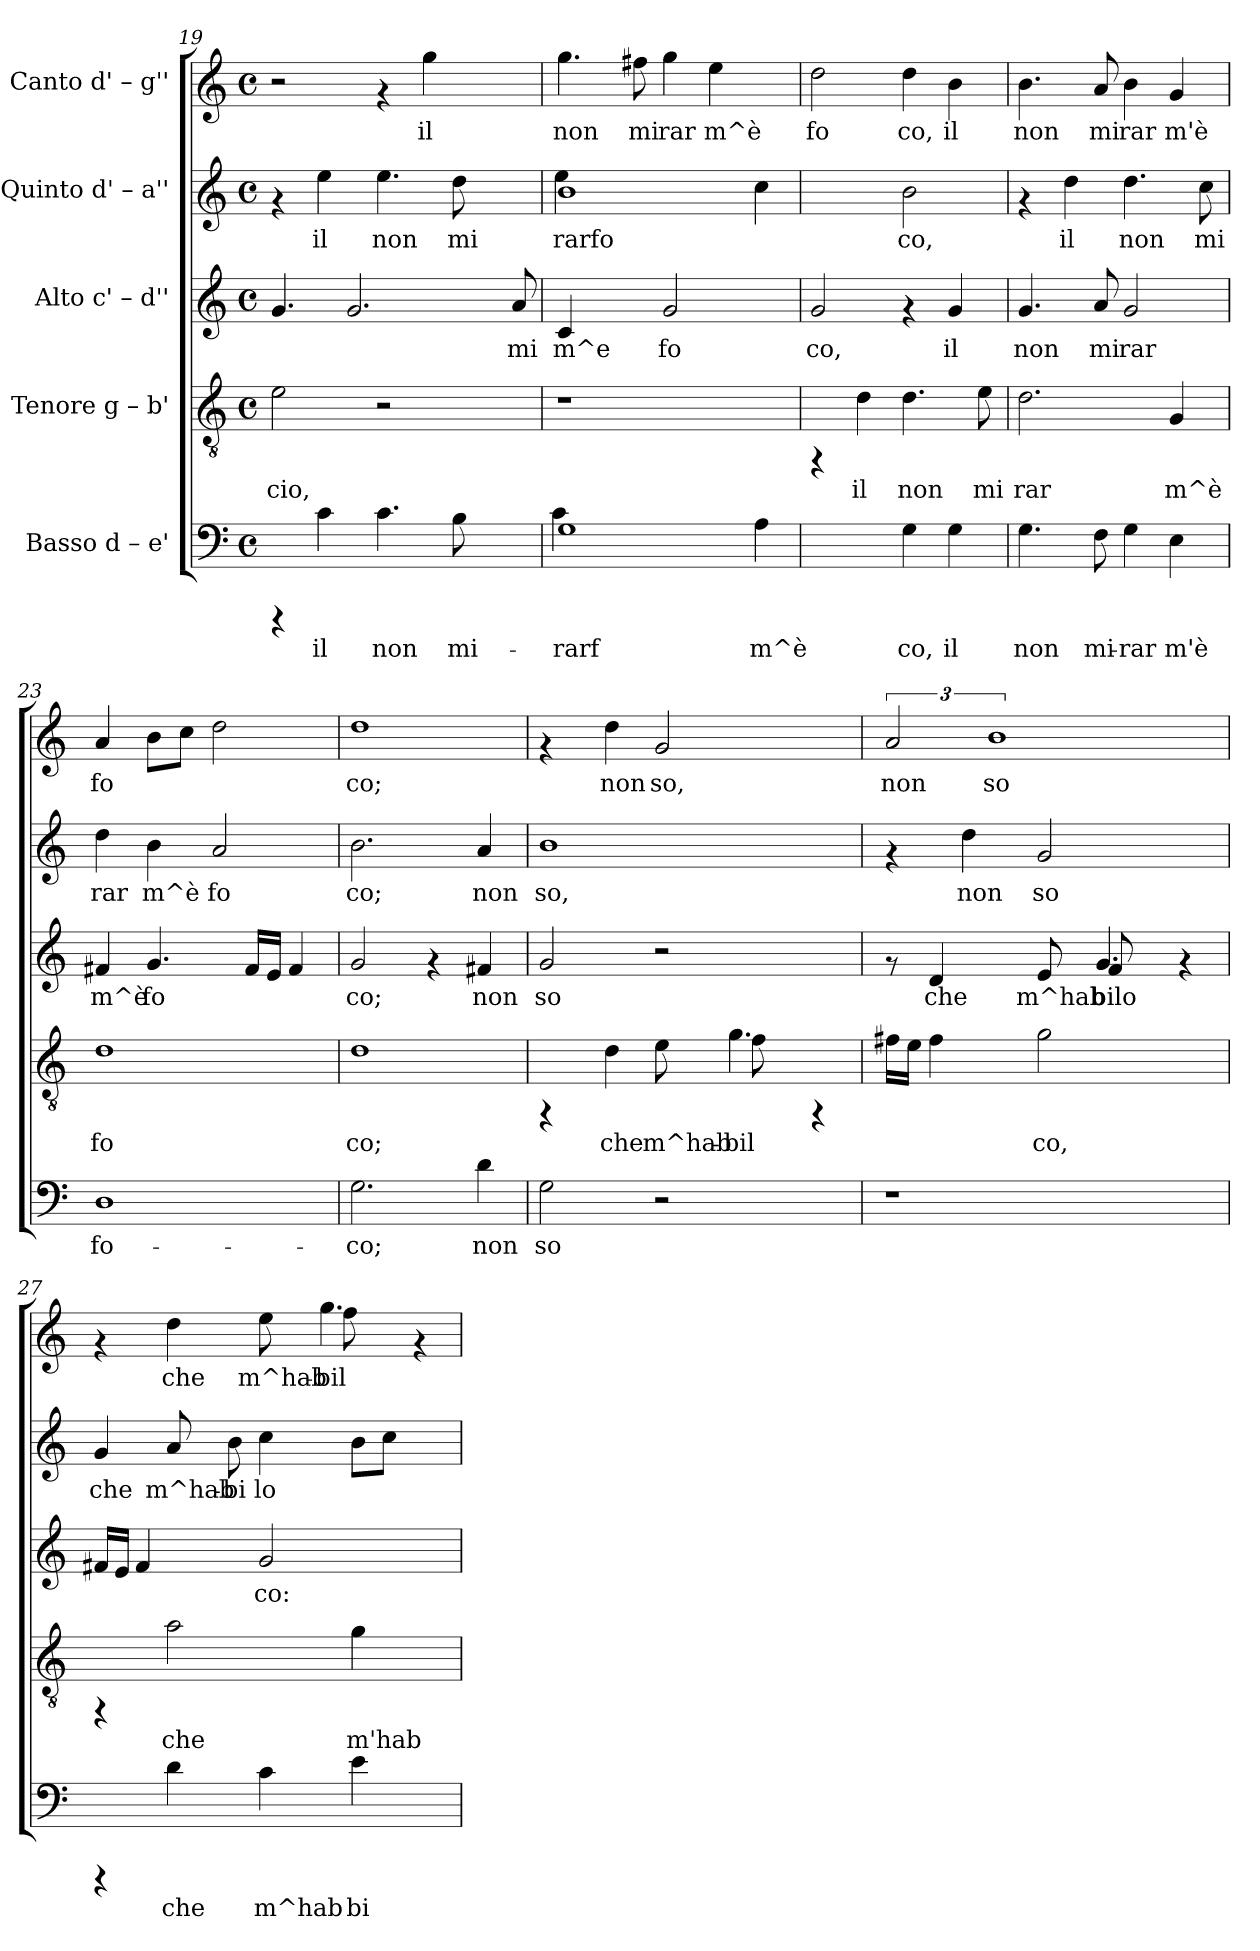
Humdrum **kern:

**kern	**text	**kern	**text	**kern	**text	**kern	**text	**kern	**text
*part5	*part5	*part4	*part4	*part3	*part3	*part2	*part2	*part1	*part1
*staff5	*staff5	*staff4	*staff4	*staff3	*staff3	*staff2	*staff2	*staff1	*staff1
*I"Basso  d – e'	*	*I"Tenore  g – b'	*	*I"Alto  c' – d''	*	*I"Quinto  d' – a''	*	*I"Canto  d' – g''	*
*clefF4	*	*clefGv2	*	*clefG2	*	*clefG2	*	*clefG2	*
*k[]	*	*k[]	*	*k[]	*	*k[]	*	*k[]	*
*C:	*	*C:	*	*C:	*	*C:	*	*C:	*
*M4/4	*	*M4/4	*	*M4/4	*	*M4/4	*	*M4/4	*
*met(c)	*	*met(c)	*	*met(c)	*	*met(c)	*	*met(c)	*
=19	=19	=19	=19	=19	=19	=19	=19	=19	=19
!	!	!	!LO:LY:b:rj	!	!	!	!	!	!
4rCCC	.	2e\	cio,	4.g/	.	4rf	.	2r	.
!	!LO:LY:b:rj	!	!	!	!	!	!LO:LY:b:rj	!	!
4c\	il	.	.	.	.	4ee\	il	.	.
.	.	.	.	2.g/	.	.	.	.	.
!	!LO:LY:b:rj	!	!	!	!	!	!LO:LY:b:rj	!	!
4.c\	non	2r	.	.	.	4.ee\	non	4rf	.
!	!	!	!	!	!	!	!	!	!LO:LY:b:rj
.	.	.	.	.	.	.	.	4gg\	il
!	!LO:LY:b:rj	!	!	!	!	!	!LO:LY:b:rj	!	!
8B\	mi-	.	.	.	.	8dd\	mi	.	.
4ryy	.	4ryy	.	.	.	4ryy	.	4ryy	.
!	!	!	!	!	!LO:LY:b:rj	!	!	!	!
.	.	.	.	8a/	mi	.	.	.	.
=20	=20	=20	=20	=20	=20	=20	=20	=20	=20
*^	*	*	*	*	*	*	*	*	*
!	!	!LO:LY:b:rj	!	!	!	!LO:LY:b:rj	!	!LO:LY:b:rj	!	!LO:LY:b:rj
*	*	*	*	*	*	*	*^	*	*	*
1G	4c\	-rarf	1r	.	4c/	m^e	1b	4ee\	rarfo	4.gg\	non
.	1ryy	.	.	.	4ryy	.	.	1ryy	.	.	.
!	!	!	!	!	!	!	!	!	!	!	!LO:LY:b:rj
.	.	.	.	.	.	.	.	.	.	8ff#X\	mi
!	!	!	!	!	!	!LO:LY:b:rj	!	!	!	!	!LO:LY:b:rj
.	.	.	.	.	2g/	fo	.	.	.	4gg\	rar
!	!	!	!	!	!	!	!	!	!	!	!LO:LY:b:rj
.	.	.	.	.	.	.	.	.	.	4ee\	m^è
!	!	!LO:LY:b:rj	!	!	!	!	!	!	!LO:LY:b:rj	!	!
4A\	.	m^è	4ryy	.	4ryy	.	4cc\	.	.	4ryy	.
*v	*v	*	*	*	*	*	*v	*v	*	*	*
=21	=21	=21	=21	=21	=21	=21	=21	=21	=21
!	!	!	!	!	!LO:LY:b:rj	!	!	!	!LO:LY:b:rj
2ryy	.	4rFF	.	2g/	co,	2ryy	.	2dd\	fo
!	!	!	!LO:LY:b:rj	!	!	!	!	!	!
.	.	4d\	il	.	.	.	.	.	.
!	!LO:LY:b:rj	!	!LO:LY:b:rj	!	!	!	!LO:LY:b:rj	!	!LO:LY:b:rj
4G\	co,	4.d\	non	4rf	.	2b\	co,	4dd\	co,
!	!LO:LY:b:rj	!	!	!	!LO:LY:b:rj	!	!	!	!LO:LY:b:rj
4G\	il	.	.	4g/	il	.	.	4b\	il
!	!	!	!LO:LY:b:rj	!	!	!	!	!	!
.	.	8e\	mi	.	.	.	.	.	.
=22	=22	=22	=22	=22	=22	=22	=22	=22	=22
!	!LO:LY:b:rj	!	!LO:LY:b:rj	!	!LO:LY:b:rj	!	!	!	!LO:LY:b:rj
4.G\	non	2.d\	rar	4.g/	non	4rf	.	4.b\	non
!	!	!	!	!	!	!	!LO:LY:b:rj	!	!
.	.	.	.	.	.	4dd\	il	.	.
!	!LO:LY:b:rj	!	!	!	!LO:LY:b:rj	!	!	!	!LO:LY:b:rj
8F\	mi-	.	.	8a/	mi	.	.	8a/	mi
!	!LO:LY:b:rj	!	!	!	!LO:LY:b:rj	!	!LO:LY:b:rj	!	!LO:LY:b:rj
4G\	-rar	.	.	2g/	rar	4.dd\	non	4b\	rar
!	!LO:LY:b:rj	!	!LO:LY:b:rj	!	!	!	!	!	!LO:LY:b:rj
4E\	m'è	4G/	m^è	.	.	.	.	4g/	m'è
!	!	!	!	!	!	!	!LO:LY:b:rj	!	!
.	.	.	.	.	.	8cc\	mi	.	.
=23	=23	=23	=23	=23	=23	=23	=23	=23	=23
!	!LO:LY:b:rj	!	!LO:LY:b:rj	!	!LO:LY:b:rj	!	!LO:LY:b:rj	!	!LO:LY:b:rj
1D	fo-	1d	fo	4f#X/	m^è	4dd\	rar	4a/	fo
!	!	!	!	!	!LO:LY:b:rj	!	!LO:LY:b:rj	!	!LO:LY:b:rj
.	.	.	.	4.g/	fo	4b\	m^è	8b\L	.
!	!	!	!	!	!	!	!	!	!LO:LY:b:rj
.	.	.	.	.	.	.	.	8cc\J	.
!	!	!	!	!	!	!	!LO:LY:b:rj	!	!LO:LY:b:rj
.	.	.	.	.	.	2a/	fo	2dd\	.
!	!	!	!	!	!LO:LY:b:rj	!	!	!	!
.	.	.	.	16f#/L	.	.	.	.	.
!	!	!	!	!	!LO:LY:b:rj	!	!	!	!
.	.	.	.	16e/J	.	.	.	.	.
!	!	!	!	!	!LO:LY:b:rj	!	!	!	!
.	.	.	.	4f#/	.	.	.	.	.
!!LO:PB:g=z
=24	=24	=24	=24	=24	=24	=24	=24	=24	=24
!	!LO:LY:b:rj	!	!LO:LY:b:rj	!	!LO:LY:b:rj	!	!LO:LY:b:rj	!	!LO:LY:b:rj
2.G\	-co;	1d	co;	2g/	co;	2.b\	co;	1dd	co;
.	.	.	.	4rf	.	.	.	.	.
!	!LO:LY:b:rj	!	!	!	!LO:LY:b:rj	!	!LO:LY:b:rj	!	!
4d\	non	.	.	4f#X/	non	4a/	non	.	.
=25	=25	=25	=25	=25	=25	=25	=25	=25	=25
!	!LO:LY:b:rj	!	!	!	!LO:LY:b:rj	!	!LO:LY:b:rj	!	!
*	*	*^	*	*	*	*	*	*	*
2G\	so	4rFF	8ryy	.	2g/	so	1b	so,	4rf	.
!	!	!	!	!LO:LY:b:rj	!	!	!	!	!	!LO:LY:b:rj
*	*	*v	*v	*	*	*	*	*	*	*
.	.	4d\	che	.	.	.	.	4dd\	non
!	!	!	!LO:LY:b:rj	!	!	!	!	!	!LO:LY:b:rj
2r	.	8e\	m^hab-	2r	.	.	.	2g/	so,
*	*	*^	*	*	*	*	*	*	*
!	!	!	!	!LO:LY:b:rj	!	!	!	!	!	!
.	.	4.g\	8f\	-bil	.	.	.	.	.	.
.	.	.	2ryy	.	.	.	.	.	.	.
4ryy	.	4rFF	.	.	4ryy	.	4ryy	.	4ryy	.
*	*	*v	*v	*	*	*	*	*	*	*
=26	=26	=26	=26	=26	=26	=26	=26	=26	=26
!	!	!	!LO:LY:b:rj	!	!	!	!	!	!LO:LY:b:rj
*	*	*	*	*^	*	*	*	*	*
1r	.	16f#X\L	-	8rf	8ryy	.	4rf	.	3a/	non
!	!	!	!LO:LY:b:rj	!	!	!	!	!	!	!
.	.	16e\J	--	.	.	.	.	.	.	.
*	*	*	*	*v	*v	*	*	*	*	*
!	!	!	!LO:LY:b:rj	!	!LO:LY:b:rj	!	!	!	!
.	.	4f#\	--	4d/	che	.	.	.	.
!	!	!	!	!	!	!	!LO:LY:b:rj	!	!
.	.	.	.	.	.	4dd\	non	.	.
!	!	!	!	!	!	!	!	!	!LO:LY:b:rj
.	.	.	.	.	.	.	.	3%2b/	so
.	.	8ryy	.	8ryy	.	.	.	.	.
!	!	!	!LO:LY:b:rj	!	!LO:LY:b:rj	!	!LO:LY:b:rj	!	!
.	.	2g\	-co,	8e/	m^hab	2g/	so	.	.
*	*	*	*	*^	*	*	*	*	*
!	!	!	!	!	!	!LO:LY:b:rj	!	!	!	!
.	.	.	.	4.g/	8f/	bilo	.	.	.	.
.	.	.	.	.	2ryy	.	.	.	.	.
4ryy	.	4ryy	.	4rf	.	.	4ryy	.	4ryy	.
*	*	*	*	*v	*v	*	*	*	*	*
=27	=27	=27	=27	=27	=27	=27	=27	=27	=27
!	!	!	!	!	!LO:LY:b:rj	!	!LO:LY:b:rj	!	!
*	*	*	*	*	*	*	*	*^	*
4rCCC	.	4rFF	.	16f#X/L	.	4g/	che	4rf	8ryy	.
!	!	!	!	!	!LO:LY:b:rj	!	!	!	!	!
.	.	.	.	16e/J	.	.	.	.	.	.
*	*	*	*	*	*	*	*	*v	*v	*
!	!	!	!	!	!LO:LY:b:rj	!	!	!	!
.	.	.	.	4f#/	.	.	.	.	.
!	!LO:LY:b:rj	!	!LO:LY:b:rj	!	!	!	!LO:LY:b:rj	!	!LO:LY:b:rj
4d\	che	2a\	che	.	.	8a/	m^hab-	4dd\	che
!	!	!	!	!	!	!	!LO:LY:b:rj	!	!
.	.	.	.	8ryy	.	8b\	-bi	.	.
!	!LO:LY:b:rj	!	!	!	!LO:LY:b:rj	!	!LO:LY:b:rj	!	!LO:LY:b:rj
4c\	m^hab	.	.	2g/	co:	4cc\	lo-	8ee\	m^hab-
*	*	*	*	*	*	*	*	*^	*
!	!	!	!	!	!	!	!	!	!	!LO:LY:b:rj
.	.	.	.	.	.	.	.	4.gg\	8ff\	-bil
!	!LO:LY:b:rj	!	!LO:LY:b:rj	!	!	!	!LO:LY:b:rj	!	!	!
4e\	bi	4g\	m'hab-	.	.	8b\L	--	.	2ryy	.
!	!	!	!	!	!	!	!LO:LY:b:rj	!	!	!
.	.	.	.	.	.	8cc\J	--	.	.	.
4ryy	.	4ryy	.	4ryy	.	4ryy	.	4rf	.	.
*	*	*	*	*	*	*	*	*v	*v	*
=	=	=	=	=	=	=	=	=	=
*-	*-	*-	*-	*-	*-	*-	*-	*-	*-
